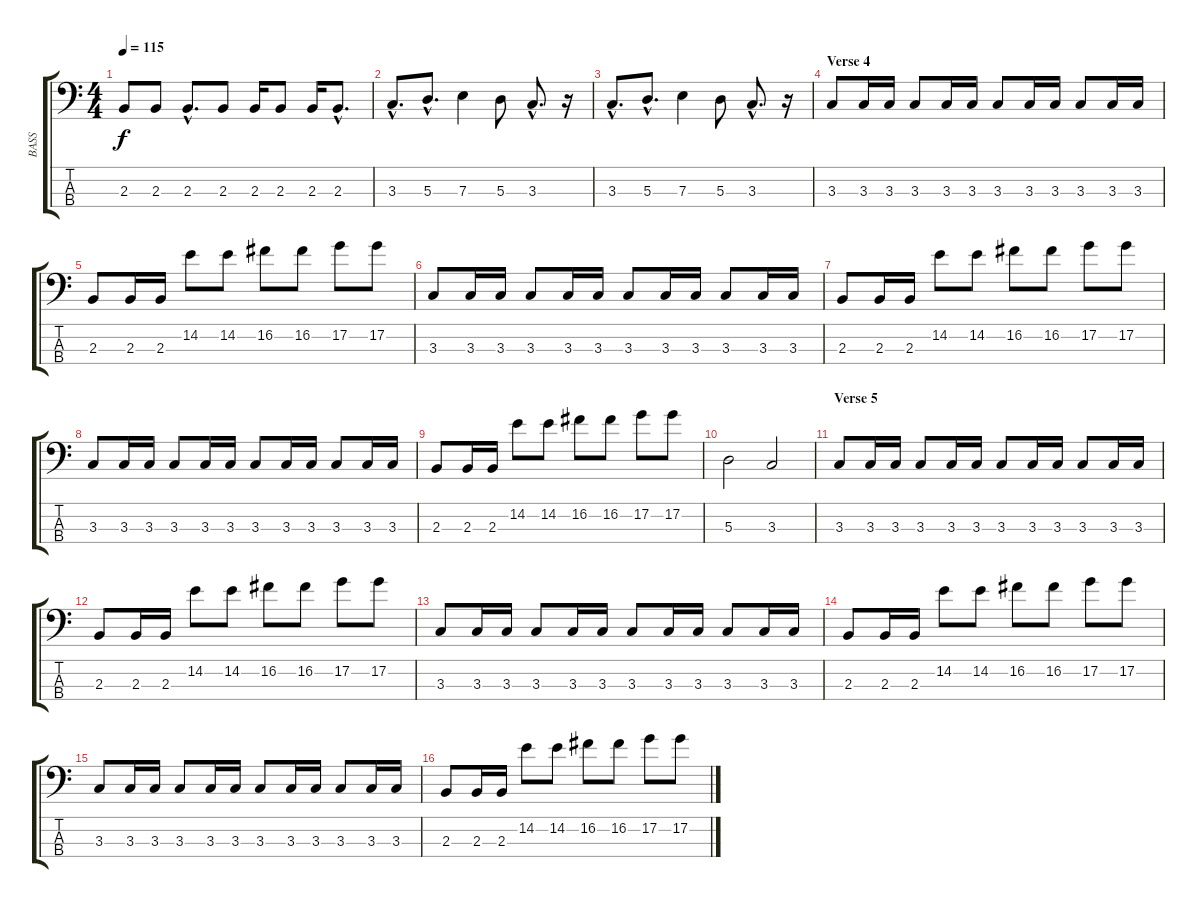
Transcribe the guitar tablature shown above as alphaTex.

\track ("BASS" "BASS") {instrument electricbassfinger}
\staff {score tabs}
\tuning (G2 D2 A1 E1) {hide}
\ts (4 4)
\tempo 115
\clef f4
\ks c
2.3.8{dy f} 2.3.8 2.3{hac}.8{d} 2.3.8 2.3.16 2.3.8 2.3.16 2.3{hac}.8{d} |
3.3{hac}.8{d} 5.3{hac}.8{d} 7.3.4 5.3.8 3.3{hac}.8{d} r.16 |
3.3{hac}.8{d} 5.3{hac}.8{d} 7.3.4 5.3.8 3.3{hac}.8{d} r.16 |
\section ("" "Verse 4")
3.3.8 3.3.16 3.3.16 3.3.8 3.3.16 3.3.16 3.3.8 3.3.16 3.3.16 3.3.8 3.3.16 3.3.16 |
2.3.8 2.3.16 2.3.16 14.2.8 14.2.8 16.2.8 16.2.8 17.2.8 17.2.8 |
3.3.8 3.3.16 3.3.16 3.3.8 3.3.16 3.3.16 3.3.8 3.3.16 3.3.16 3.3.8 3.3.16 3.3.16 |
2.3.8 2.3.16 2.3.16 14.2.8 14.2.8 16.2.8 16.2.8 17.2.8 17.2.8 |
3.3.8 3.3.16 3.3.16 3.3.8 3.3.16 3.3.16 3.3.8 3.3.16 3.3.16 3.3.8 3.3.16 3.3.16 |
2.3.8 2.3.16 2.3.16 14.2.8 14.2.8 16.2.8 16.2.8 17.2.8 17.2.8 |
5.3.2 3.3.2 |
\section ("" "Verse 5")
3.3.8 3.3.16 3.3.16 3.3.8 3.3.16 3.3.16 3.3.8 3.3.16 3.3.16 3.3.8 3.3.16 3.3.16 |
2.3.8 2.3.16 2.3.16 14.2.8 14.2.8 16.2.8 16.2.8 17.2.8 17.2.8 |
3.3.8 3.3.16 3.3.16 3.3.8 3.3.16 3.3.16 3.3.8 3.3.16 3.3.16 3.3.8 3.3.16 3.3.16 |
2.3.8 2.3.16 2.3.16 14.2.8 14.2.8 16.2.8 16.2.8 17.2.8 17.2.8 |
3.3.8 3.3.16 3.3.16 3.3.8 3.3.16 3.3.16 3.3.8 3.3.16 3.3.16 3.3.8 3.3.16 3.3.16 |
2.3.8 2.3.16 2.3.16 14.2.8 14.2.8 16.2.8 16.2.8 17.2.8 17.2.8
